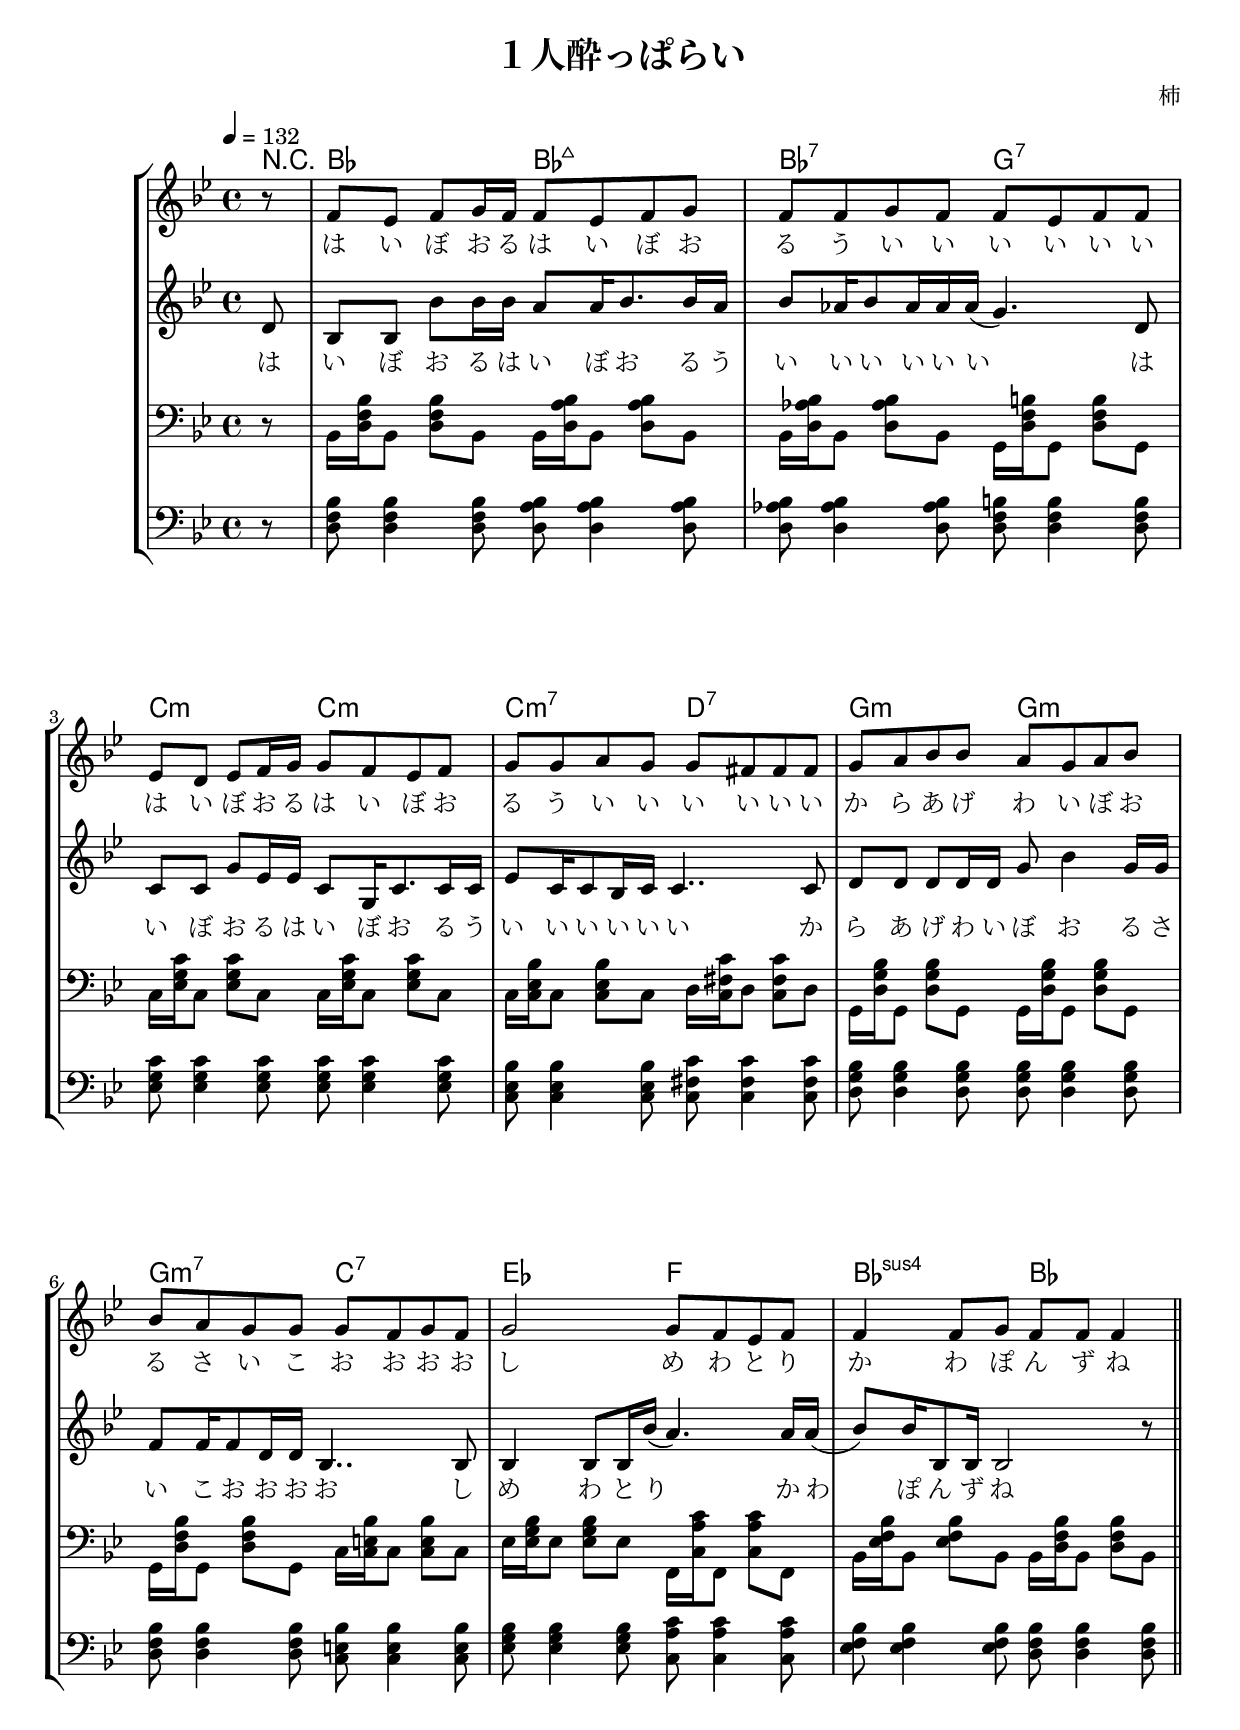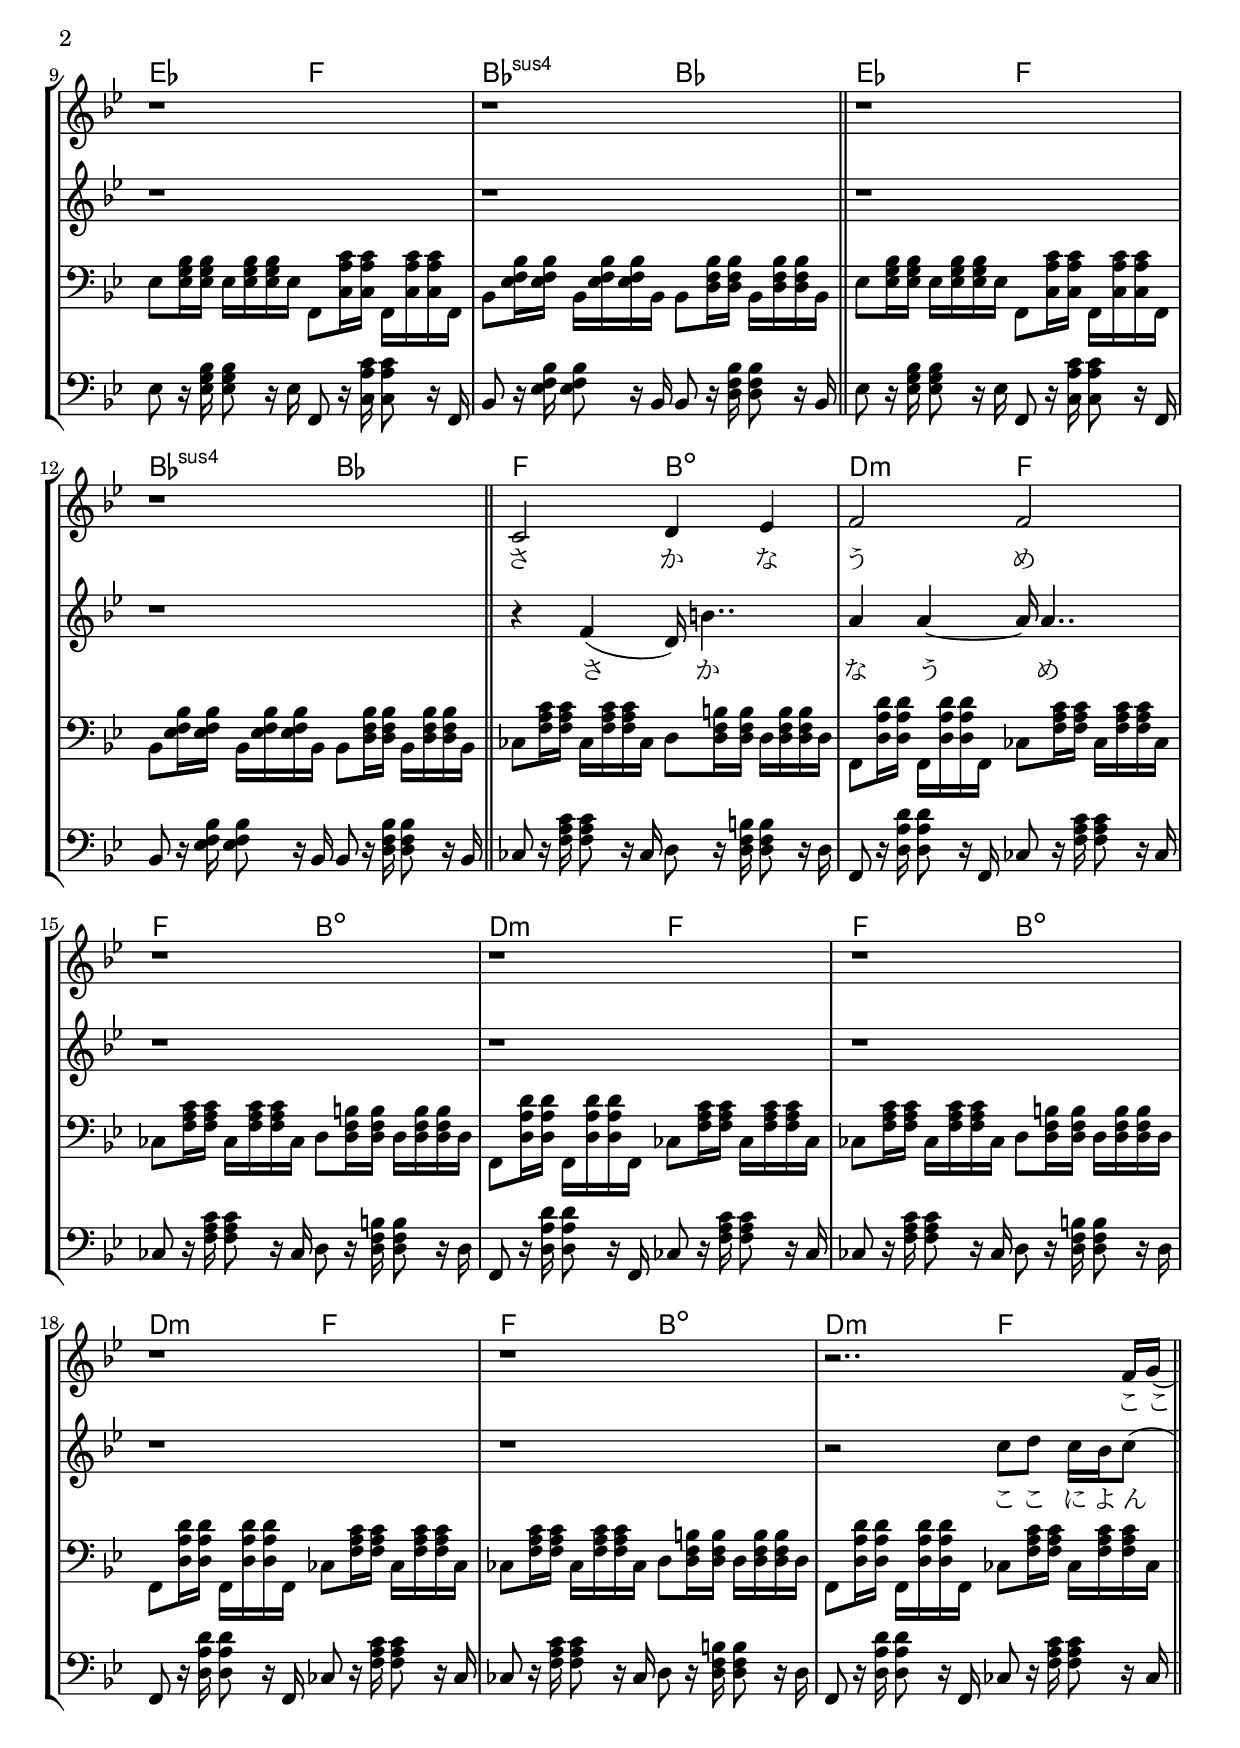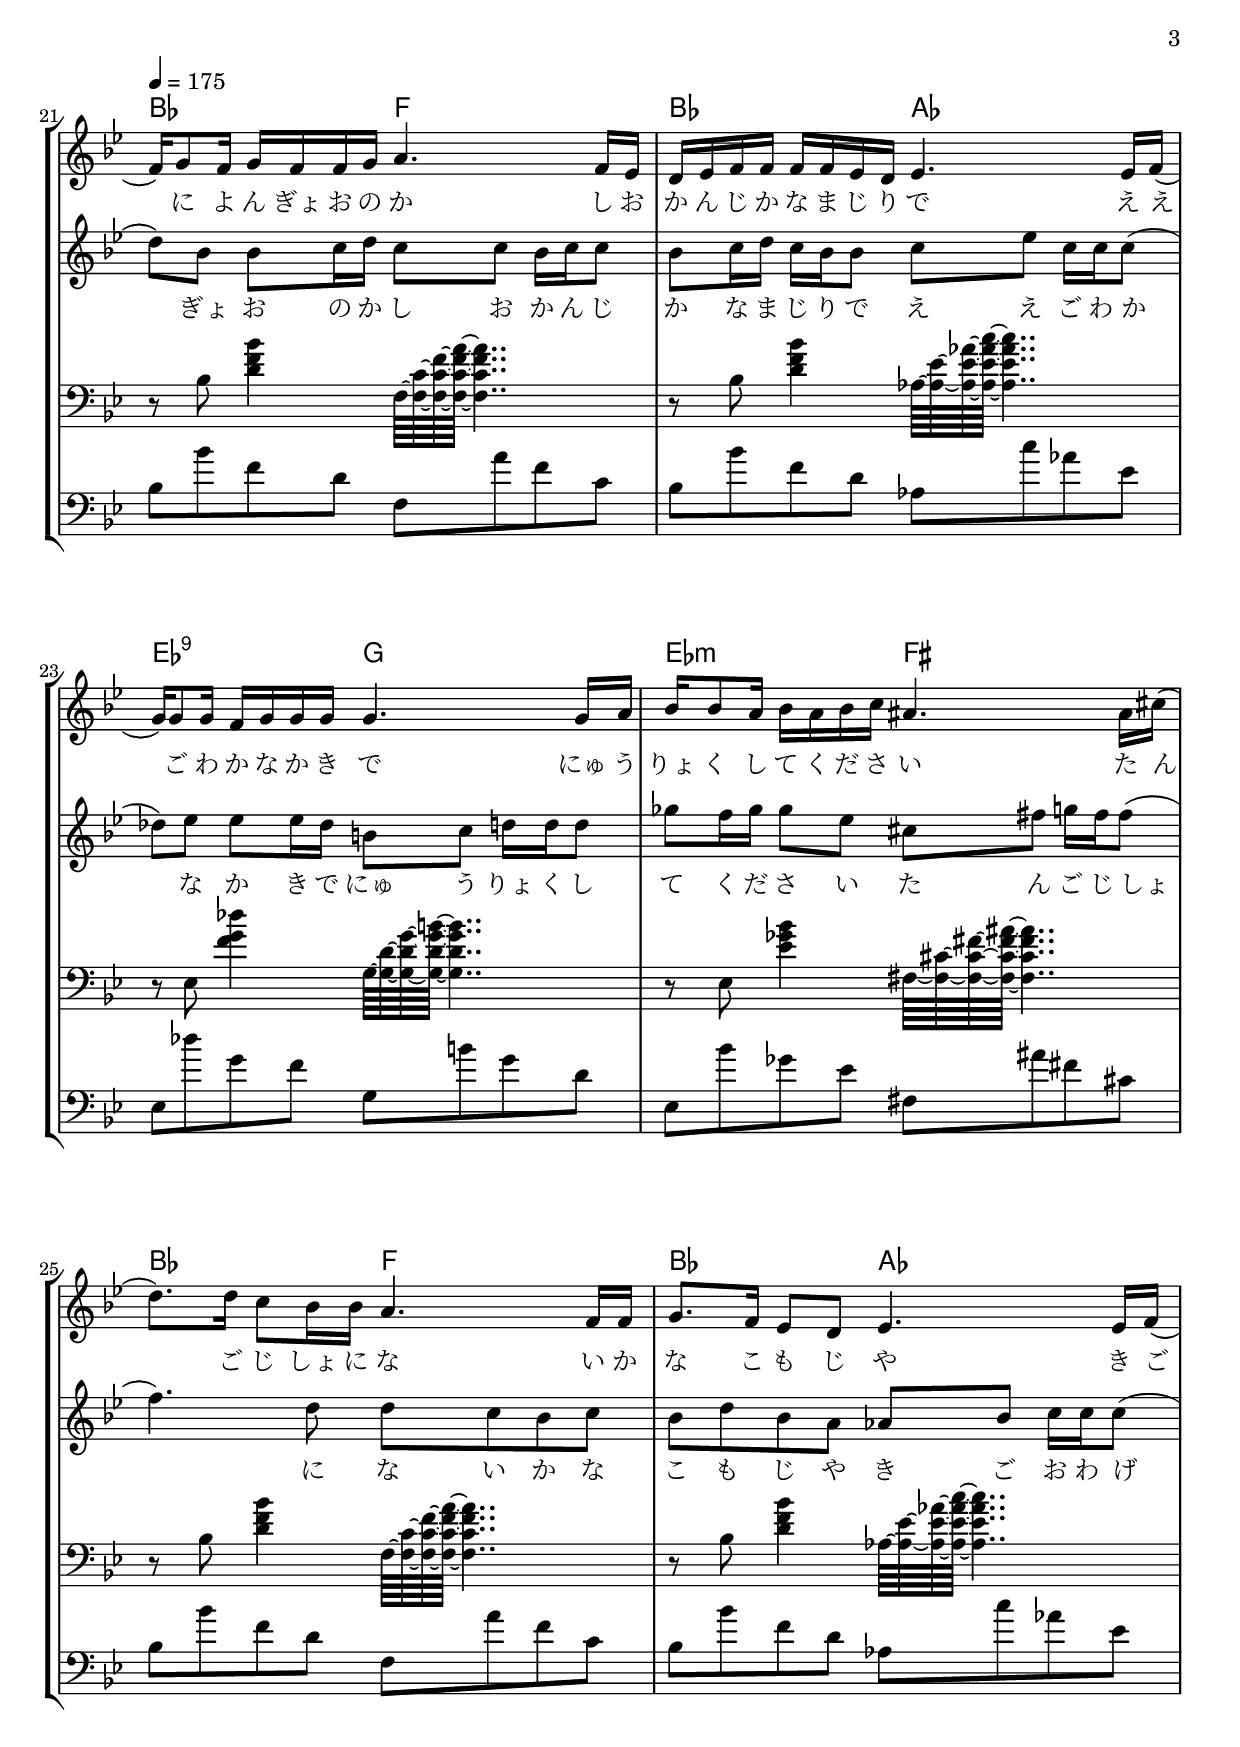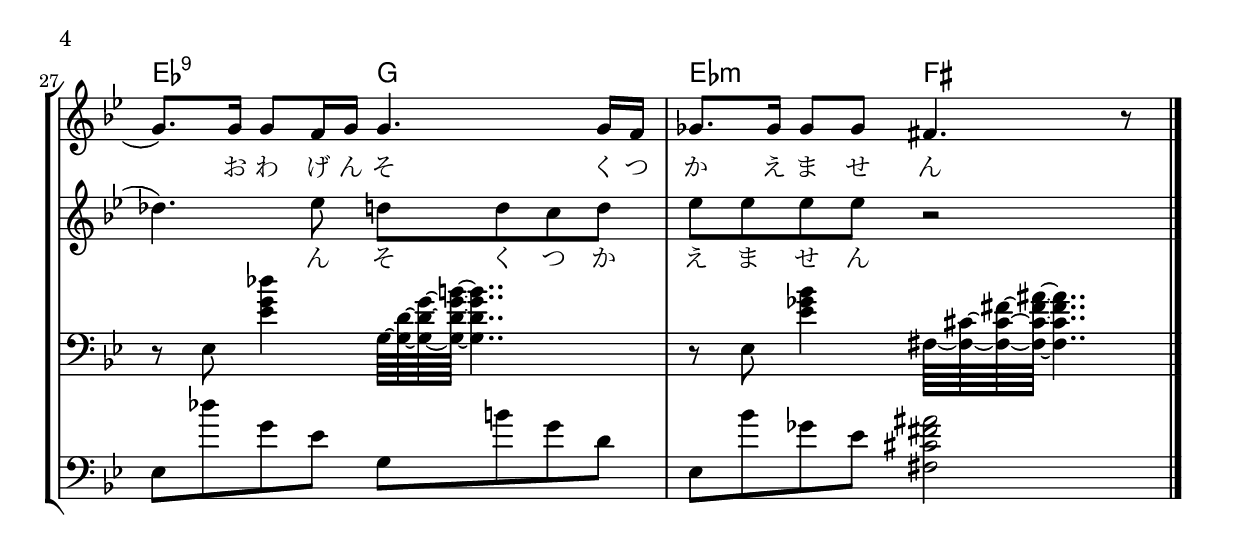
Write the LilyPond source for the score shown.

\version "2.12.1"

\header {
	title = \markup {１人酔っぱらい}
	composer = \markup \center-column {柿}
}

harmony = \chordmode {
		r8bes2 bes:maj7 bes:7 g:7 c:m c:m c:min7 d:7 g:m g:m g:min7 c:7 es f bes:sus4 bes 

	es f bes:sus4 bes 

	es f bes:sus4 bes 

	f b:dim d:m f f b:dim d:m f f b:dim d:m f f b:dim d:m f 

	bes f bes as es:9 g es:m fis bes f bes as es:9 g es:m fis 
}

melody = {
	\set Staff.midiInstrument = #"fss0.42"
	\partial 8*1
		\key bes \major
	\tempo 4 = 132
r8  f'8  es'8  f'8  g'16  f'16  f'8  es'8  f'8  g'8 
	f'8  f'8  g'8  f'8  f'8  es'8  f'8  f'8 
	es'8  d'8  es'8  f'16  g'16  g'8  f'8  es'8  f'8 
	g'8  g'8  a'8  g'8  g'8  fis'8  fis'8  fis'8 
	g'8  a'8  bes'8  bes'8  a'8  g'8  a'8  bes'8 
	bes'8  a'8  g'8  g'8  g'8  f'8  g'8  f'8 
	g'2  g'8  f'8  es'8  f'8 
	f'4  f'8  g'8  f'8  f'8  f'4
	r1 | r1   
	r1 | r1   
	\set Staff.midiInstrument = #"fss0.42"
	c'2  d'4  es'4 
	f'2  f'2
	r1 r1 r1 r1 r1 r2.. 	\set Staff.midiInstrument = #"Brass Section"
	f'16  g'16 
	(	\tempo 4 = 175
f'16)  g'8  f'16  g'16  f'16  f'16  g'16  a'4.  f'16  es'16 
	d'16  es'16  f'16  f'16  f'16  f'16  es'16  d'16  es'4.  es'16  f'16 
	(g'16)  g'8  g'16  f'16  g'16  g'16  g'16  g'4.  g'16  a'16 
	bes'16  bes'8  a'16  bes'16  a'16  bes'16  c''16  ais'4.  ais'16  cis''16 
	(d''8.)  d''16  c''8  bes'16  bes'16  a'4.  f'16  f'16 
	g'8.  f'16  es'8  d'8  es'4.  es'16  f'16 
	(g'8.)  g'16  g'8  f'16  g'16  g'4.  g'16  f'16 
	ges'8.  ges'16  ges'8  ges'8  fis'4.  	r8 	\bar "|."
}

words = \lyricmode {
	は  い  ぼ  お  る  は  い  ぼ  お  る  う  い  い  い  い  い  い  は  い  ぼ  お  る  は  い  ぼ  お  る  う  い  い  い  い  い  い  か  ら  あ  げ  わ  い  ぼ  お  る  さ  い  こ  お  お  お  お  し  め  わ  と  り  か  わ  ぽ  ん  ず  ね  
	
	
	さ  か  な  う  め  
	こ  こ  に  よ  ん  ぎょ  お  の  か  し  お  か  ん  じ  か  な  ま  じ  り  で  え  え  ご  わ  か  な  か  き  で  にゅ  う  りょ  く  し  て  く  だ  さ  い  た  ん  ご  じ  しょ  に  な  い  か  な  こ  も  じ  や  き  ご  お  わ  げ  ん  そ  く  つ  か  え  ま  せ  ん  
}

secondmelody = {
	\set Staff.midiInstrument = #"Lead 8 (bass+lead)"
	\partial 8*1
		\key bes \major
	\tempo 4 = 132
d'8 
	bes8  bes8  bes'8  bes'16  bes'16  a'8  a'16  bes'8.  bes'16  a'16 
	bes'8  as'16  bes'8  as'16  as'16  as'16  (g'4.)  d'8 
	c'8  c'8  g'8  es'16  es'16  c'8  g16  c'8.  c'16  c'16 
	es'8  c'16  c'8  bes16  c'16  c'4..  c'8 
	d'8  d'8  d'8  d'16  d'16  g'8  bes'4  g'16  g'16 
	f'8  f'16  f'8  d'16  d'16  bes4..  bes8 
	bes4  bes8  bes16  bes'16  (a'4.)  a'16  a'16 
	(bes'8)  bes'16  bes8  bes16  bes2  	r8 	r1 | r1   
	r1 | r1   
	\set Staff.midiInstrument = #"Lead 3 (calliope)"
	r4 f'4  (d'16)  b'4.. 
	a'4  a'4~a'16  a'4..
	r1 r1 r1 r1 r1 r2 	\set Staff.midiInstrument = #"Recorder"
	c''8  d''8  c''16  bes'16  c''8 
	(	\tempo 4 = 175
d''8)  bes'8  bes'8  c''16  d''16  c''8  c''8  bes'16  c''16  c''8 
	bes'8  c''16  d''16  c''16  bes'16  bes'8  c''8  es''8  c''16  c''16  c''8 
	(des''8)  es''8  es''8  es''16  des''16  b'8  c''8  d''16  d''16  d''8 
	ges''8  f''16  ges''16  ges''8  es''8  cis''8  fis''8  g''16  fis''16  fis''8 
	(f''4.)  d''8  d''8  c''8  bes'8  c''8 
	bes'8  d''8  bes'8  a'8  as'8  bes'8  c''16  c''16  c''8 
	(des''4.)  es''8  d''8  d''8  c''8  d''8 
	es''8  es''8  es''8  es''8  	r2 	\bar "|."
}

secondwords = \lyricmode {
	は  い  ぼ  お  る  は  い  ぼ  お  る  う  い  い  い  い  い  い  は  い  ぼ  お  る  は  い  ぼ  お  る  う  い  い  い  い  い  い  か  ら  あ  げ  わ  い  ぼ  お  る  さ  い  こ  お  お  お  お  し  め  わ  と  り  か  わ  ぽ  ん  ず  ね  
	
	
	さ  か  な  う  め  
	こ  こ  に  よ  ん  ぎょ  お  の  か  し  お  か  ん  じ  か  な  ま  じ  り  で  え  え  ご  わ  か  な  か  き  で  にゅ  う  りょ  く  し  て  く  だ  さ  い  た  ん  ご  じ  しょ  に  な  い  か  な  こ  も  じ  や  き  ご  お  わ  げ  ん  そ  く  つ  か  え  ま  せ  ん  
}

tempochange = {
	\tempo 4 = 132
	r1 | r1 | r1 | r1 | r1 | r1 | r1 | r1 \bar "||"
	\tempo 4 = 132
	r1 | r1 \bar "||"
	\tempo 4 = 132
	r1 | r1 \bar "||"
	\tempo 4 = 132
	r1 | r1 | r1 | r1 | r1 | r1 | r1 | r1 \bar "||"
	\tempo 4 = 175
	r1 | r1 | r1 | r1 | r1 | r1 | r1 | r1 \bar "|."
}

mainacc = {
	\clef bass
	\set Staff.midiInstrument = #"Lead 5 (charang)"
	\key bes \major
	\tempo 4 = 132
	\partial 8*1
	r8	bes,16 <d f bes>16 bes,8 <d f bes>8 bes,8
	bes,16 <d a bes>16 bes,8 <d a bes>8 bes,8
	bes,16 <d as bes>16 bes,8 <d as bes>8 bes,8
	g,16 <d f b>16 g,8 <d f b>8 g,8
	c16 <es g c'>16 c8 <es g c'>8 c8
	c16 <es g c'>16 c8 <es g c'>8 c8
	c16 <c es bes>16 c8 <c es bes>8 c8
	d16 <c fis c'>16 d8 <c fis c'>8 d8
	g,16 <d g bes>16 g,8 <d g bes>8 g,8
	g,16 <d g bes>16 g,8 <d g bes>8 g,8
	g,16 <d f bes>16 g,8 <d f bes>8 g,8
	c16 <c e bes>16 c8 <c e bes>8 c8
	es16 <es g bes>16 es8 <es g bes>8 es8
	f,16 <c a c'>16 f,8 <c a c'>8 f,8
	bes,16 <es f bes>16 bes,8 <es f bes>8 bes,8
	bes,16 <d f bes>16 bes,8 <d f bes>8 bes,8
	\bar "||"

	\set Staff.midiInstrument = #"Lead 5 (charang)"
	es8 <es g bes>16 <es g bes>16   es16 <es g bes>16 <es g bes>16 es16
	f,8 <c a c'>16 <c a c'>16   f,16 <c a c'>16 <c a c'>16 f,16
	bes,8 <es f bes>16 <es f bes>16   bes,16 <es f bes>16 <es f bes>16 bes,16
	bes,8 <d f bes>16 <d f bes>16   bes,16 <d f bes>16 <d f bes>16 bes,16
	\bar "||"

	\set Staff.midiInstrument = #"Lead 5 (charang)"
	es8 <es g bes>16 <es g bes>16   es16 <es g bes>16 <es g bes>16 es16
	f,8 <c a c'>16 <c a c'>16   f,16 <c a c'>16 <c a c'>16 f,16
	bes,8 <es f bes>16 <es f bes>16   bes,16 <es f bes>16 <es f bes>16 bes,16
	bes,8 <d f bes>16 <d f bes>16   bes,16 <d f bes>16 <d f bes>16 bes,16
	\bar "||"

	\set Staff.midiInstrument = #"Lead 5 (charang)"
	ces8 <f a c'>16 <f a c'>16   ces16 <f a c'>16 <f a c'>16 ces16
	d8 <d f b>16 <d f b>16   d16 <d f b>16 <d f b>16 d16
	f,8 <d a d'>16 <d a d'>16   f,16 <d a d'>16 <d a d'>16 f,16
	ces8 <f a c'>16 <f a c'>16   ces16 <f a c'>16 <f a c'>16 ces16
	ces8 <f a c'>16 <f a c'>16   ces16 <f a c'>16 <f a c'>16 ces16
	d8 <d f b>16 <d f b>16   d16 <d f b>16 <d f b>16 d16
	f,8 <d a d'>16 <d a d'>16   f,16 <d a d'>16 <d a d'>16 f,16
	ces8 <f a c'>16 <f a c'>16   ces16 <f a c'>16 <f a c'>16 ces16
	ces8 <f a c'>16 <f a c'>16   ces16 <f a c'>16 <f a c'>16 ces16
	d8 <d f b>16 <d f b>16   d16 <d f b>16 <d f b>16 d16
	f,8 <d a d'>16 <d a d'>16   f,16 <d a d'>16 <d a d'>16 f,16
	ces8 <f a c'>16 <f a c'>16   ces16 <f a c'>16 <f a c'>16 ces16
	ces8 <f a c'>16 <f a c'>16   ces16 <f a c'>16 <f a c'>16 ces16
	d8 <d f b>16 <d f b>16   d16 <d f b>16 <d f b>16 d16
	f,8 <d a d'>16 <d a d'>16   f,16 <d a d'>16 <d a d'>16 f,16
	ces8 <f a c'>16 <f a c'>16   ces16 <f a c'>16 <f a c'>16 ces16
	\bar "||"

	\set Staff.midiInstrument = #"Lead 3 (calliope)"
	\tempo 4 = 175
	r8 bes8 <d' f' bes'>4
	f64~ <f~ c'~> <f~ c'~ f'~> <f c' f' a'>~ <f c' f' a'>4..
	r8 bes8 <d' f' bes'>4
	as64~ <as~ es'~> <as~ es'~ as'~> <as es' as' c''>~ <as es' as' c''>4..
	r8 es8 <f' g' des''>4
	g64~ <g~ d'~> <g~ d'~ g'~> <g d' g' b'>~ <g d' g' b'>4..
	r8 es8 <es' ges' bes'>4
	fis64~ <fis~ cis'~> <fis~ cis'~ fis'~> <fis cis' fis' ais'>~ <fis cis' fis' ais'>4..
	r8 bes8 <d' f' bes'>4
	f64~ <f~ c'~> <f~ c'~ f'~> <f c' f' a'>~ <f c' f' a'>4..
	r8 bes8 <d' f' bes'>4
	as64~ <as~ es'~> <as~ es'~ as'~> <as es' as' c''>~ <as es' as' c''>4..
	r8 es8 <es' g' des''>4
	g64~ <g~ d'~> <g~ d'~ g'~> <g d' g' b'>~ <g d' g' b'>4..
	r8 es8 <es' ges' bes'>4
	fis64~ <fis~ cis'~> <fis~ cis'~ fis'~> <fis cis' fis' ais'>~ <fis cis' fis' ais'>4..
	\bar "|."
}

subacc = {
	\clef bass
	\set Staff.midiInstrument = #"Pizzicato Strings"
	\key bes \major
	\tempo 4 = 132
	\partial 8*1
	r8	<d f bes>8 <d f bes>4 <d f bes>8
	<d a bes>8 <d a bes>4 <d a bes>8
	<d as bes>8 <d as bes>4 <d as bes>8
	<d f b>8 <d f b>4 <d f b>8
	<es g c'>8 <es g c'>4 <es g c'>8
	<es g c'>8 <es g c'>4 <es g c'>8
	<c es bes>8 <c es bes>4 <c es bes>8
	<c fis c'>8 <c fis c'>4 <c fis c'>8
	<d g bes>8 <d g bes>4 <d g bes>8
	<d g bes>8 <d g bes>4 <d g bes>8
	<d f bes>8 <d f bes>4 <d f bes>8
	<c e bes>8 <c e bes>4 <c e bes>8
	<es g bes>8 <es g bes>4 <es g bes>8
	<c a c'>8 <c a c'>4 <c a c'>8
	<es f bes>8 <es f bes>4 <es f bes>8
	<d f bes>8 <d f bes>4 <d f bes>8
	\bar "||"

	\set Staff.midiInstrument = #"Bassoon"
	es8 r16 <es g bes>16 <es g bes>8 r16 es16
	f,8 r16 <c a c'>16 <c a c'>8 r16 f,16
	bes,8 r16 <es f bes>16 <es f bes>8 r16 bes,16
	bes,8 r16 <d f bes>16 <d f bes>8 r16 bes,16
	\bar "||"

	\set Staff.midiInstrument = #"Bassoon"
	es8 r16 <es g bes>16 <es g bes>8 r16 es16
	f,8 r16 <c a c'>16 <c a c'>8 r16 f,16
	bes,8 r16 <es f bes>16 <es f bes>8 r16 bes,16
	bes,8 r16 <d f bes>16 <d f bes>8 r16 bes,16
	\bar "||"

	\set Staff.midiInstrument = #"Bassoon"
	ces8 r16 <f a c'>16 <f a c'>8 r16 ces16
	d8 r16 <d f b>16 <d f b>8 r16 d16
	f,8 r16 <d a d'>16 <d a d'>8 r16 f,16
	ces8 r16 <f a c'>16 <f a c'>8 r16 ces16
	ces8 r16 <f a c'>16 <f a c'>8 r16 ces16
	d8 r16 <d f b>16 <d f b>8 r16 d16
	f,8 r16 <d a d'>16 <d a d'>8 r16 f,16
	ces8 r16 <f a c'>16 <f a c'>8 r16 ces16
	ces8 r16 <f a c'>16 <f a c'>8 r16 ces16
	d8 r16 <d f b>16 <d f b>8 r16 d16
	f,8 r16 <d a d'>16 <d a d'>8 r16 f,16
	ces8 r16 <f a c'>16 <f a c'>8 r16 ces16
	ces8 r16 <f a c'>16 <f a c'>8 r16 ces16
	d8 r16 <d f b>16 <d f b>8 r16 d16
	f,8 r16 <d a d'>16 <d a d'>8 r16 f,16
	ces8 r16 <f a c'>16 <f a c'>8 r16 ces16
	\bar "||"

	\set Staff.midiInstrument = #"Ocarina"
	\tempo 4 = 175
	bes8 bes' f' d'
	f8 a' f' c'
	bes8 bes' f' d'
	as8 c'' as' es'
	es8 des'' g' f'
	g8 b' g' d'
	es8 bes' ges' es'
	fis8 ais' fis' cis'
	bes8 bes' f' d'
	f8 a' f' c'
	bes8 bes' f' d'
	as8 c'' as' es'
	es8 des'' g' es'
	g8 b' g' d'
	es8 bes' ges' es'
	<fis cis' fis' ais'>2
	\bar "|."
}

percA = {
	\drummode {
	\partial 8*1
	r8	r8 hh4 hh4 hh4 hh8  |r8 hh4 hh4 hh8 hh16 hh16 hh16 hh16  |r8 hh4 hh4 hh4 hh8  |r8 hh4 hh4 hh8 hh16 hh16 hh16 hh16  |r8 hh4 hh4 hh4 hh8  |r8 hh4 hh4 hh8 hh16 hh16 hh16 hh16  |r8 hh4 hh4 hh4 hh8  |r8 hh4 hh4 hh8 hh16 hh16 hh16 hh16  \bar "||"
	r1 |r1 \bar "||"
	r1 |r1 \bar "||"
	r1 |r1 |r1 |r1 |r1 |r1 |r1 |r1 \bar "||"
	r4 sn2 sn8. sn16  |r4 sn2 sn8. sn16  |r4 sn2 sn8. sn16  |r4 sn2 sn8. sn16  |r4 sn2 sn8. sn16  |r4 sn2 sn8. sn16  |r4 sn2 sn8. sn16  |r8 sn8 sn4 sn8 sn8 sn16 sn8 sn16  \bar "|."
	}
}

percB = {
	\drummode {
	\partial 8*1
	r8	r8 sn4 sn4 sn4 sn8  |r8 sn4 sn4 sn8 sn16 sn16 sn16 sn16  |r8 sn4 sn4 sn4 sn8  |r8 sn4 sn4 sn8 sn16 sn16 sn16 sn16  |r8 sn4 sn4 sn4 sn8  |r8 sn4 sn4 sn8 sn16 sn16 sn16 sn16  |r8 sn4 sn4 sn4 sn8  |r8 sn4 sn4 sn8 sn16 sn16 sn16 sn16  \bar "||"
	r1 |r1 \bar "||"
	r1 |r1 \bar "||"
	r1 |r1 |r1 |r1 |r1 |r1 |r1 |r1 \bar "||"
	r4. r16 tommh8 tommh4. r16  |r1  |r4. r16 tommh8 tommh4. r16  |r1  |r4. r16 tommh8 tommh4. r16  |r1  |r4. r16 tommh8 tommh4. r16  |r1  \bar "|."
	}
}

percC = {
	\drummode {
	\partial 8*1
	r8	bd16 bd4. r16 bd16 bd8. bd4  |r1  |bd16 bd4. r16 bd16 bd8. bd4  |r1  |bd16 bd4. r16 bd16 bd8. bd4  |r1  |bd16 bd4. r16 bd16 bd8. bd4  |r1  \bar "||"
	r1 |r1 \bar "||"
	r1 |r1 \bar "||"
	r1 |r1 |r1 |r1 |r1 |r1 |r1 |r1 \bar "||"
	r8 toml8 toml8 toml8 toml8 toml8 toml8 toml8  |toml8 toml8 toml8 toml8 toml8 toml8 toml8 toml8  |toml8 toml8 toml8 toml8 toml8 toml8 toml8 toml8  |toml8 toml8 toml8 toml8 toml8 toml8 toml8 toml8  |r8 toml8 toml8 toml8 toml8 toml8 toml8 toml8  |toml8 toml8 toml8 toml8 toml8 toml8 toml8 toml8  |toml8 toml8 toml8 toml8 toml8 toml8 toml8 toml8  |toml8 toml8 toml8 toml8 toml8 toml8 toml8 toml8  \bar "|."
	}
}

percD = {
	\drummode {
	\partial 8*1
	r8	r2 r16 cymc16 cymc4.  |r4 cymc16 cymc2 cymc8.  |r2 r16 cymc16 cymc4.  |r4 cymc16 cymc2 cymc8.  |r2 r16 cymc16 cymc4.  |r4 cymc16 cymc2 cymc8.  |r2 r16 cymc16 cymc4.  |r4 cymc16 cymc2 cymc8.  \bar "||"
	r1 |r1 \bar "||"
	r1 |r1 \bar "||"
	r1 |r1 |r1 |r1 |r1 |r1 |r1 |r1 \bar "||"
	r1  |r4. r16 tomfh8 tomfh4. r16  |r1  |r4. r16 tomfh8 tomfh4. r16  |r1  |r4. r16 tomfh8 tomfh4. r16  |r1  |r4. r16 tomfh2 r16  \bar "|."
	}
}

percE = {
	\drummode {
	\partial 8*1
	r8	r1  |tomfh16 tomfh2. r8.  |r1  |tomfh16 tomfh2. r8.  |r1  |tomfh16 tomfh2. r8.  |r1  |tomfh16 tomfh2. r8.  \bar "||"
	r1 |r1 \bar "||"
	r1 |r1 \bar "||"
	r1 |r1 |r1 |r1 |r1 |r1 |r1 |r1 \bar "||"
	bd4. r16 bd8. bd4.  |bd8. bd4. r16 bd4 bd8  |bd8. bd4 bd8. bd4.  |bd8. bd4. r16 bd4 bd8  |bd4. r16 bd8. bd4.  |bd8. bd4. r16 bd4 bd8  |bd8. bd4 bd8. bd4.  |bd4. bd8 bd4 r16 bd8.  \bar "|."
	}
}

percF = {
	\drummode {
	\partial 8*1
	r8	r2 r8 rb4 rb8  |r1  |r2 r8 rb4 rb8  |r1  |r2 r8 rb4 rb8  |r1  |r2 r8 rb4 rb8  |r1  \bar "||"
	r1 | r1 \bar "||"
	r1 | r1 \bar "||"
	r1 | r1 | r1 | r1 | r1 | r1 | r1 | r1 \bar "||"
	cymc1  |r1 |r1 |r1 |cymc1  |r1 |r1 |r1 \bar "|."
	}
}

percG = {
	\drummode {
	\partial 8*1
	r8	r4. hc16 hc2 r16  |r4 r16 hc8. hc16 hc4. r16  |r4. hc16 hc2 r16  |r4 r16 hc8. hc16 hc4. r16  |r4. hc16 hc2 r16  |r4 r16 hc8. hc16 hc4. r16  |r4. hc16 hc2 r16  |r4 r16 hc8. hc16 hc4. r16  \bar "||"
	r1 | r1 \bar "||"
	r1 | r1 \bar "||"
	r1 | r1 | r1 | r1 | r1 | r1 | r1 | r1 \bar "||"
	r1 | r1 | r1 | r1 | r1 | r1 | r1 | r1 \bar "|."
	}
}

percH = {
	\drummode {
	\partial 8*1
	r8	r8. cymr16 cymr2 r16 cymr8.  |r16 cymr4 r16 cymr4 r16 cymr8 cymr8.  |r8. cymr16 cymr2 r16 cymr8.  |r16 cymr4 r16 cymr4 r16 cymr8 cymr8.  |r8. cymr16 cymr2 r16 cymr8.  |r16 cymr4 r16 cymr4 r16 cymr8 cymr8.  |r8. cymr16 cymr2 r16 cymr8.  |r16 cymr4 r16 cymr4 r16 cymr8 cymr8.  \bar "||"
	r1 | r1 \bar "||"
	r1 | r1 \bar "||"
	r1 | r1 | r1 | r1 | r1 | r1 | r1 | r1 \bar "||"
	r1 | r1 | r1 | r1 | r1 | r1 | r1 | r1 \bar "|."
	}
}

\score {
	<<
		\new StaffGroup <<
			\new ChordNames {\harmony}
			\new Voice = "melody" {\melody}
			\new Lyrics \lyricsto "melody" \words
			\new Voice = "secondmelody" {\secondmelody}
			\new Lyrics \lyricsto "secondmelody" \secondwords
			\new Staff = "mainacc" {\mainacc}
			\new Staff = "subacc" {\subacc}
		>>
	>>
	\layout { }
}
